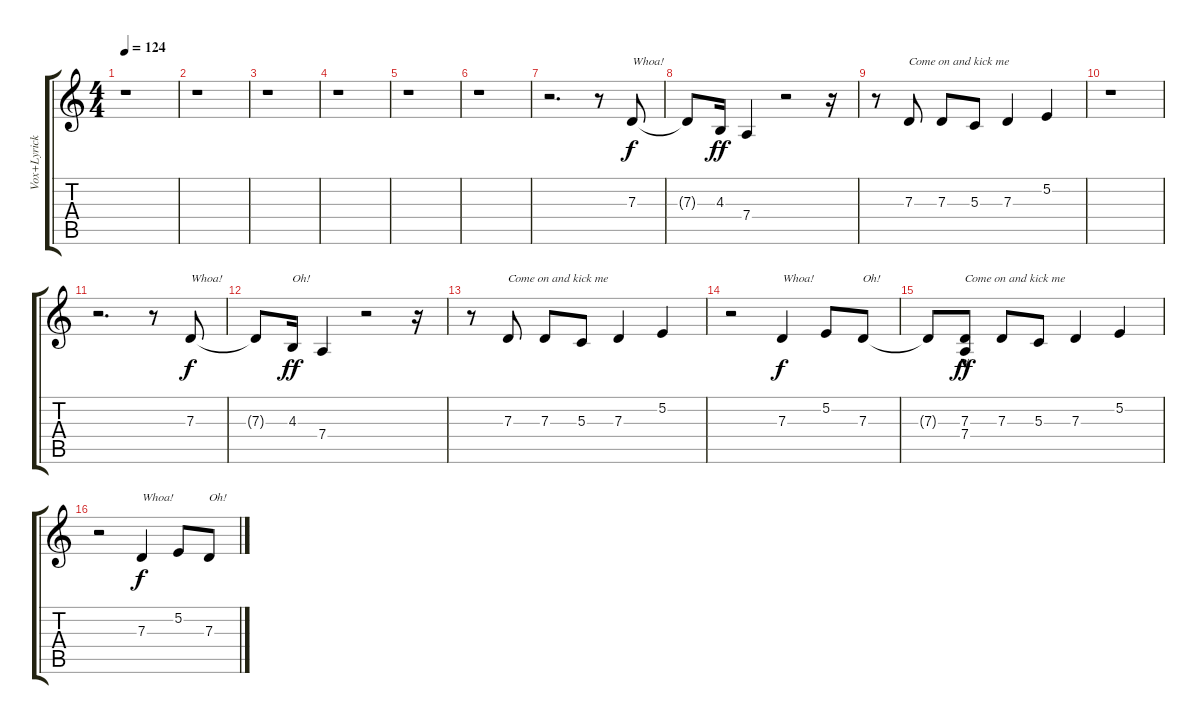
\track ("Vox+Lyricks" "Vox+Lyrick") {instrument pad7halo}
\staff {score tabs}
\tuning (E4 B3 G3 D3 A2 E2) {hide}
\ts (4 4)
\tempo 124
\clef g2
\ks c
r.1{dy ff} |
r.1 |
r.1 |
r.1 |
r.1 |
r.1 |
r.2{d} r.8 7.3.8{txt "Whoa!" dy f} |
7.3{t}.8 4.3.16{dy ff} 7.4.4 r.2 r.16 |
r.8 7.3.8{txt "Come on and kick me"} 7.3.8 5.3.8 7.3.4 5.2.4 |
r.1 |
r.2{d} r.8 7.3.8{txt "Whoa!" dy f} |
7.3{t}.8 4.3.16{txt "Oh!" dy ff} 7.4.4 r.2 r.16 |
r.8 7.3.8{txt "Come on and kick me"} 7.3.8 5.3.8 7.3.4 5.2.4 |
r.2 7.3.4{txt "Whoa!" dy f} 5.2.8 7.3.8{txt "Oh!"} |
7.3{t}.8 (7.3 7.4{hac}).8{txt "Come on and kick me" dy ff} 7.3.8 5.3.8 7.3.4 5.2.4 |
r.2 7.3.4{txt "Whoa!" dy f} 5.2.8 7.3.8{txt "Oh!"}
